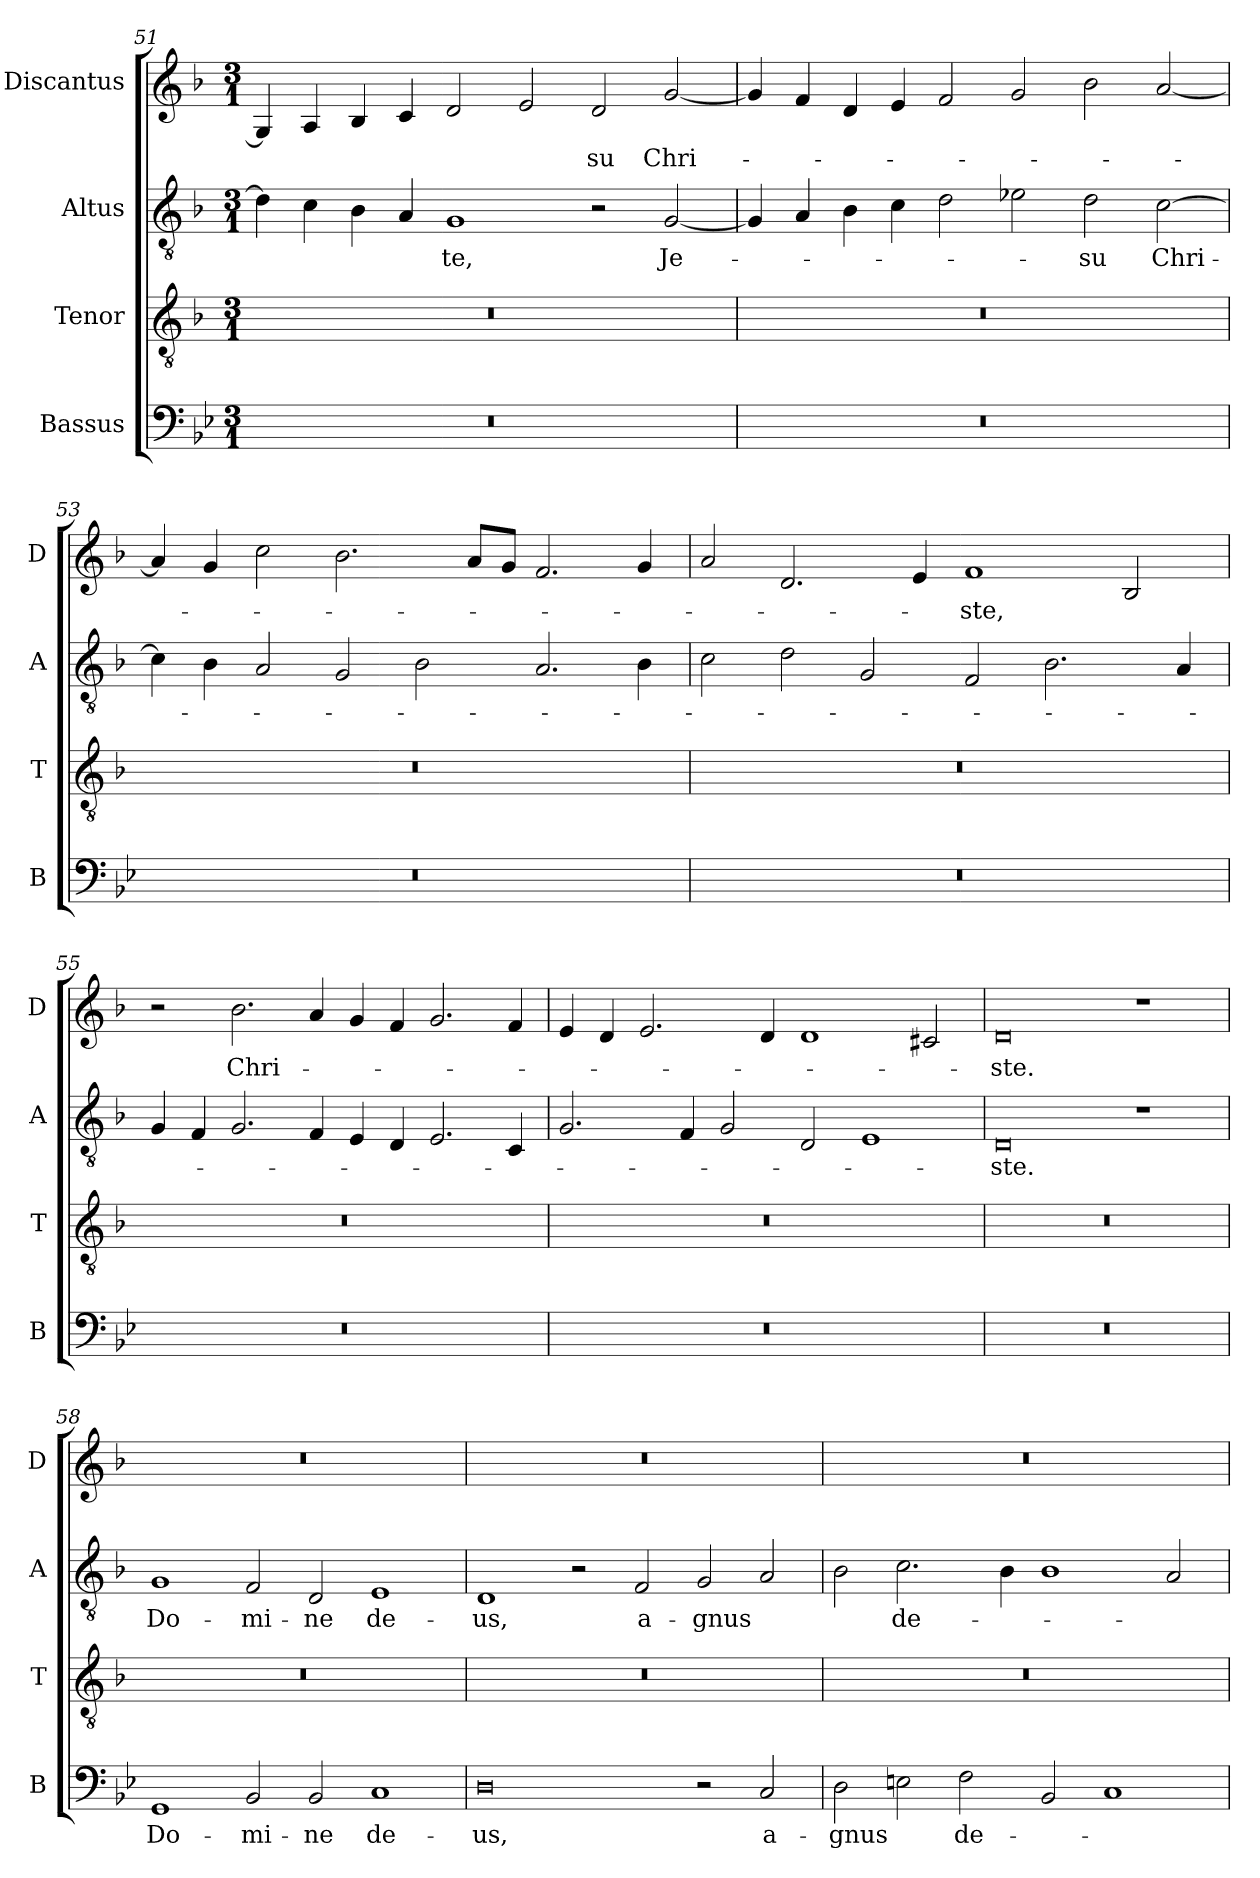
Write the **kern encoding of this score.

**kern	**text	**kern	**kern	**text	**kern	**text
*part4	*part4	*part3	*part2	*part2	*part1	*part1
*staff4	*staff4	*staff3	*staff2	*staff2	*staff1	*staff1
*I"Bassus	*	*I"Tenor	*I"Altus	*	*I"Discantus	*
*I'B	*	*I'T	*I'A	*	*I'D	*
*clefF4	*	*clefGv2	*clefGv2	*	*clefG2	*
*k[b-e-]	*	*k[b-]	*k[b-]	*	*k[b-]	*
*M3/1	*	*M3/1	*M3/1	*	*M3/1	*
=51	=51	=51	=51	=51	=51	=51
0.r	.	0.r	4d]	.	4G]	.
.	.	.	4c	.	4A	.
.	.	.	4B-	.	4B-	.
.	.	.	4A	.	4c	.
.	.	.	1G	-te,	2d	.
.	.	.	.	.	2e	.
.	.	.	2r	.	2d	-su
.	.	.	[2G	Je-	[2g	Chri-
=52	=52	=52	=52	=52	=52	=52
0.r	.	0.r	4G]	.	4g]	.
.	.	.	4A	.	4f	.
.	.	.	4B-	.	4d	.
.	.	.	4c	.	4e	.
.	.	.	2d	.	2f	.
.	.	.	2e-X	.	2g	.
.	.	.	2d	-su	2b-	.
.	.	.	[2c	Chri-	[2a	.
=53	=53	=53	=53	=53	=53	=53
0.r	.	0.r	4c]	.	4a]	.
.	.	.	4B-	.	4g	.
.	.	.	2A	.	2cc	.
.	.	.	2G	.	2.b-	.
.	.	.	2B-	.	.	.
.	.	.	.	.	8aL	.
.	.	.	.	.	8gJ	.
.	.	.	2.A	.	2.f	.
.	.	.	4B-	.	4g	.
=54	=54	=54	=54	=54	=54	=54
0.r	.	0.r	2c	.	2a	.
.	.	.	2d	.	2.d	.
.	.	.	2G	.	.	.
.	.	.	.	.	4e	.
.	.	.	2F	.	1f	-ste,
.	.	.	2.B-	.	.	.
.	.	.	.	.	2B-	.
.	.	.	4A	.	.	.
=55	=55	=55	=55	=55	=55	=55
0.r	.	0.r	4G	.	2r	.
.	.	.	4F	.	.	.
.	.	.	2.G	.	2.b-	Chri-
.	.	.	4F	.	4a	.
.	.	.	4E	.	4g	.
.	.	.	4D	.	4f	.
.	.	.	2.E	.	2.g	.
.	.	.	4C	.	4f	.
=56	=56	=56	=56	=56	=56	=56
0.r	.	0.r	2.G	.	4e	.
.	.	.	.	.	4d	.
.	.	.	.	.	2.e	.
.	.	.	4F	.	.	.
.	.	.	2G	.	.	.
.	.	.	.	.	4d	.
.	.	.	2D	.	1d	.
.	.	.	1E	.	.	.
.	.	.	.	.	2c#X	.
=57	=57	=57	=57	=57	=57	=57
0.r	.	0.r	0D	-ste.	0d	-ste.
.	.	.	1r	.	1r	.
=58	=58	=58	=58	=58	=58	=58
1GG	Do-	0.r	1G	Do-	0.r	.
2BB-	-mi-	.	2F	-mi-	.	.
2BB-	-ne	.	2D	-ne	.	.
1C	de-	.	1E	de-	.	.
=59	=59	=59	=59	=59	=59	=59
0D	-us,	0.r	1D	-us,	0.r	.
.	.	.	2r	.	.	.
.	.	.	2F	a-	.	.
2r	.	.	2G	-gnus	.	.
2C	a-	.	2A	.	.	.
=60	=60	=60	=60	=60	=60	=60
2D	-gnus	0.r	2B-	.	0.r	.
2En	.	.	2.c	de-	.	.
2F	de-	.	.	.	.	.
.	.	.	4B-	.	.	.
2BB-	.	.	1B-	.	.	.
1C	.	.	.	.	.	.
.	.	.	2A	.	.	.
=	=	=	=	=	=	=
*-	*-	*-	*-	*-	*-	*-
